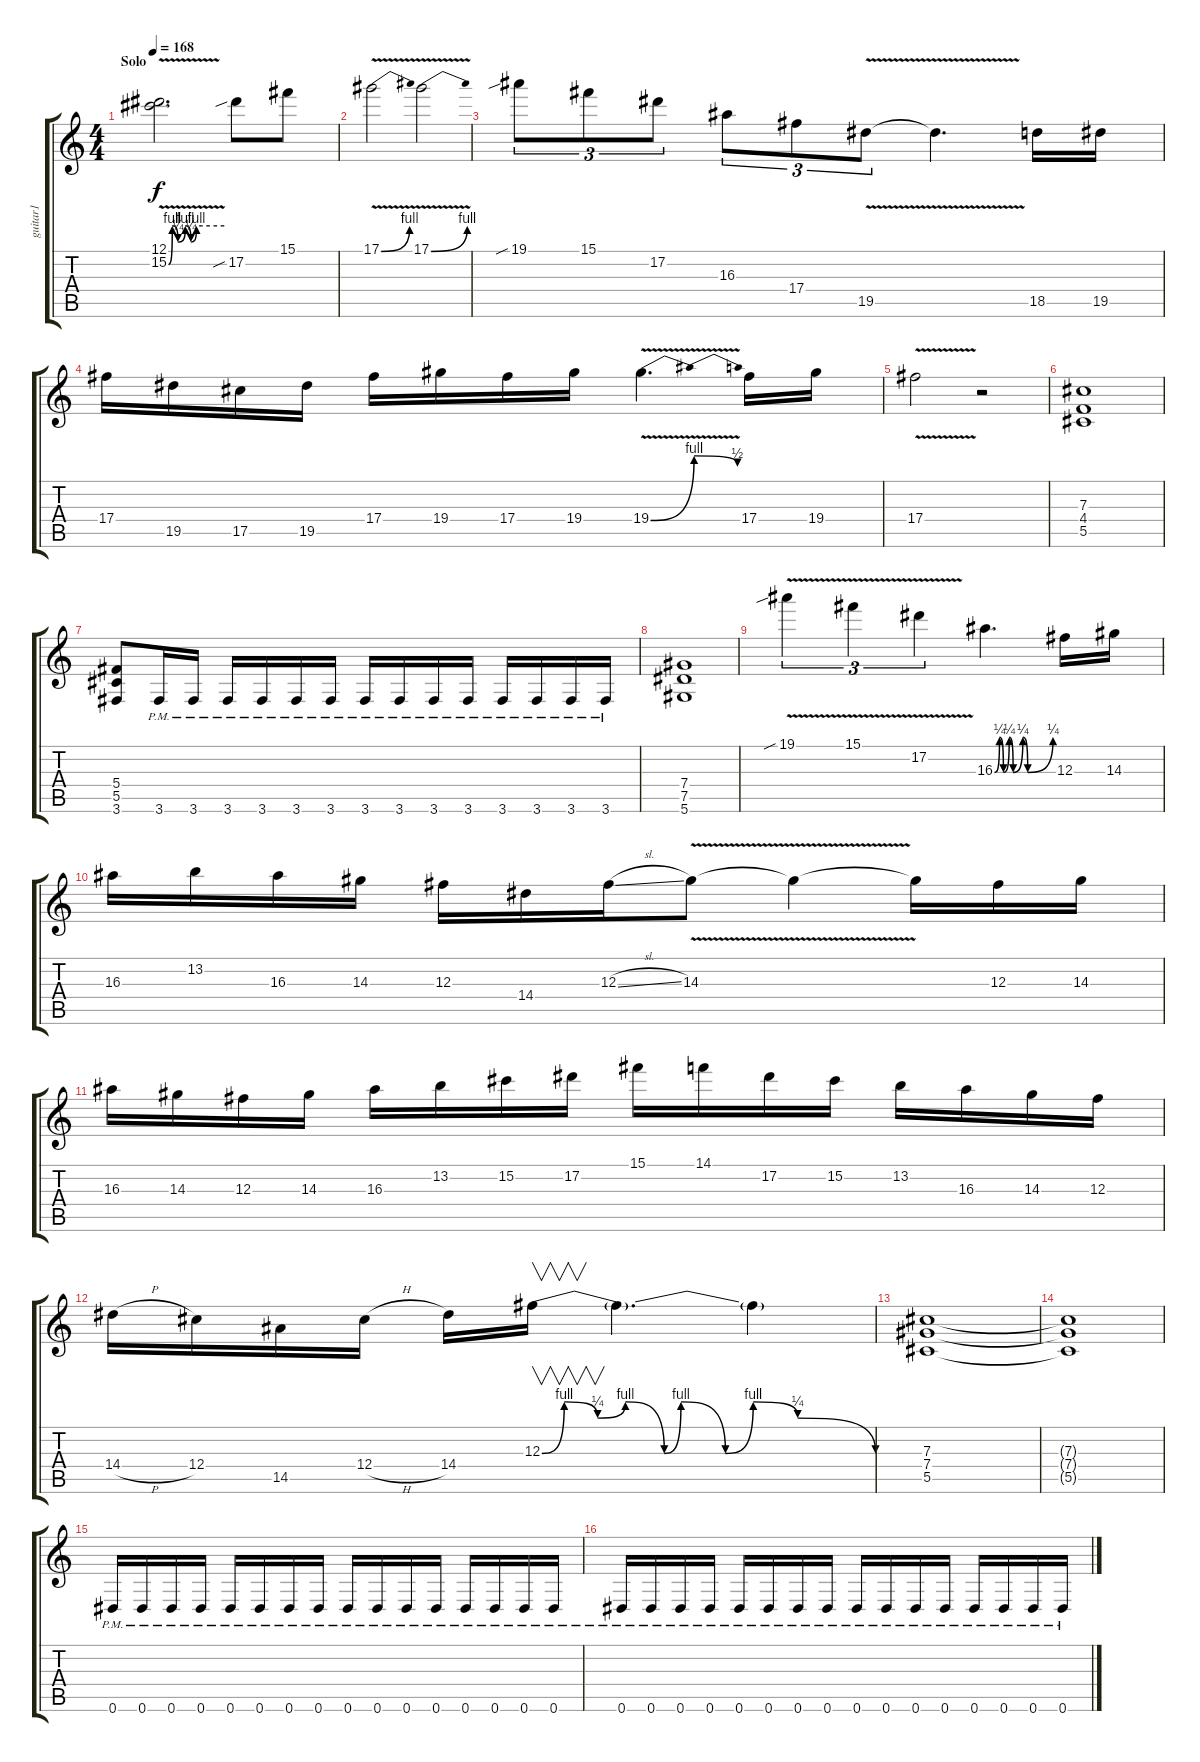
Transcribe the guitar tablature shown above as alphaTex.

\track ("guitar1" "guitar1") {instrument distortionguitar}
\staff {score tabs}
\tuning (Eb4 Bb3 Gb3 Db3 Ab2 Eb2) {hide}
\ts (4 4)
\section ("" "Solo")
\tempo 168
\clef g2
\ks c
(12.1 15.2{be (custom 0 0 4 4 10 1 18 4 24 1 30 4 60 4) v}).2{d dy f} 17.2{sib}.8 15.1.8 |
17.1{be (bend 0 0 60 4) v}.2 17.1{be (bend 0 0 60 4) v}.2 |
19.1{sib}.8{tu (3 2)} 15.1.8{tu (3 2)} 17.2.8{tu (3 2)} 16.3.8{tu (3 2)} 17.4.8{tu (3 2)} 19.5{v}.8{tu (3 2)} 19.5{t}.4{d} 18.5.16 19.5.16 |
17.4.16 19.5.16 17.5.16 19.5.16 17.4.16 19.4.16 17.4.16 19.4.16 19.4{be (bendrelease 0 0 15 4 45 4 60 2) v}.4{d} 17.4.16 19.4.16 |
17.4{v}.2 r.2 |
(7.3 4.4 5.5).1 |
(5.4 5.5 3.6).8 3.6{pm}.16 3.6{pm}.16 3.6{pm}.16 3.6{pm}.16 3.6{pm}.16 3.6{pm}.16 3.6{pm}.16 3.6{pm}.16 3.6{pm}.16 3.6{pm}.16 3.6{pm}.16 3.6{pm}.16 3.6{pm}.16 3.6{pm}.16 |
(7.4 7.5 5.6).1 |
19.1{v sib}.4{tu (3 2)} 15.1{v}.4{tu (3 2)} 17.2{v}.4{tu (3 2)} 16.3{be (custom 0 0 5 1 9 0 15 1 19 0 29 1 34 0 60 1)}.4{d} 12.3.16 14.3.16 |
16.3.16 13.2.16 16.3.16 14.3.16 12.3.16 14.4.16 12.3{sl}.16 14.3{v}.8 14.3{t}.4 14.3{t}.16 12.3.16 14.3.16 |
16.3.16 14.3.16 12.3.16 14.3.16 16.3.16 13.2.16 15.2.16 17.2.16 15.1.16 14.1.16 17.2.16 15.2.16 13.2.16 16.3.16 14.3.16 12.3.16 |
14.4{h}.16 12.4.16 14.5.16 12.4{h}.16 14.4.16 12.3{be (custom 0 0 4 4 10 1 15 4 22 0 25 4 33 0 38 4 46 1 60 0)}.16{v instrument guitarharmonics} 12.3{t}.4{d} 12.3{t}.4 |
(7.3 7.4 5.5).1{instrument distortionguitar} |
(7.3{t} 7.4{t} 5.5{t}).1 |
0.6{pm}.16 0.6{pm}.16 0.6{pm}.16 0.6{pm}.16 0.6{pm}.16 0.6{pm}.16 0.6{pm}.16 0.6{pm}.16 0.6{pm}.16 0.6{pm}.16 0.6{pm}.16 0.6{pm}.16 0.6{pm}.16 0.6{pm}.16 0.6{pm}.16 0.6{pm}.16 |
0.6{pm}.16 0.6{pm}.16 0.6{pm}.16 0.6{pm}.16 0.6{pm}.16 0.6{pm}.16 0.6{pm}.16 0.6{pm}.16 0.6{pm}.16 0.6{pm}.16 0.6{pm}.16 0.6{pm}.16 0.6{pm}.16 0.6{pm}.16 0.6{pm}.16 0.6{pm}.16
